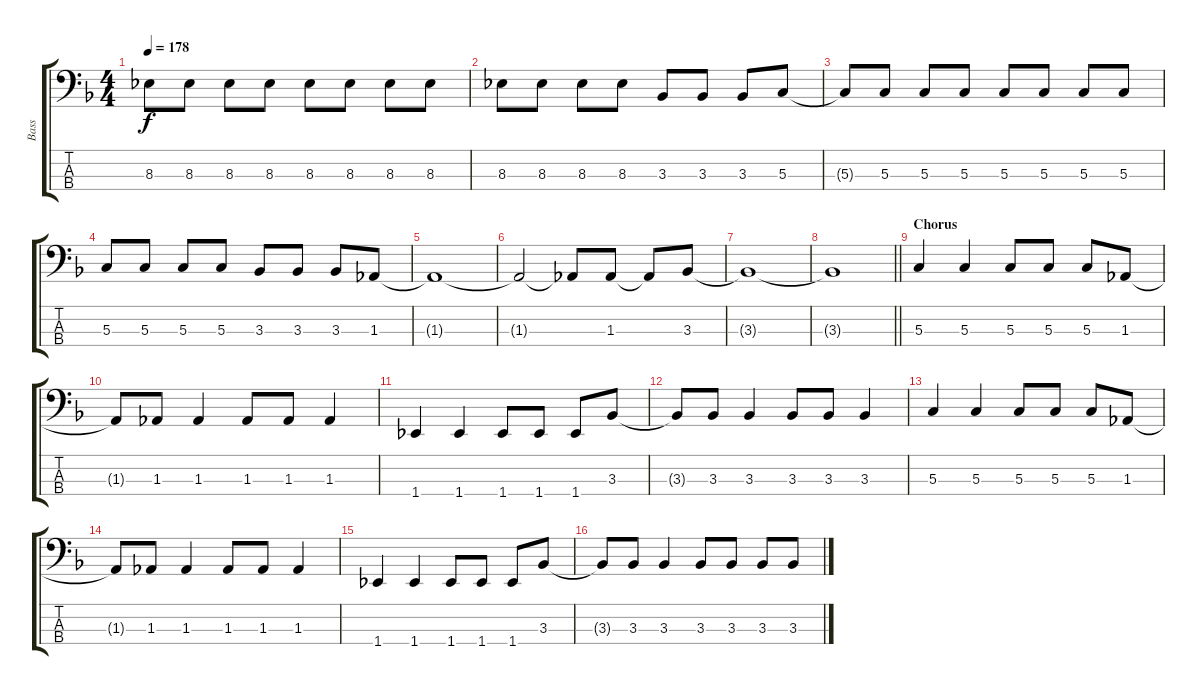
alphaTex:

\track ("Bass" "Bass") {instrument electricbassfinger}
\staff {score tabs}
\tuning (F2 C2 G1 D1) {hide}
\ts (4 4)
\tempo 178
\clef f4
\ks f
8.3{t}.8{dy f} 8.3.8 8.3.8 8.3.8 8.3.8 8.3.8 8.3.8 8.3.8 |
8.3.8 8.3.8 8.3.8 8.3.8 3.3.8 3.3.8 3.3.8 5.3.8 |
5.3{t}.8 5.3.8 5.3.8 5.3.8 5.3.8 5.3.8 5.3.8 5.3.8 |
5.3.8 5.3.8 5.3.8 5.3.8 3.3.8 3.3.8 3.3.8 1.3.8 |
1.3{t}.1 |
1.3{t}.2 1.3{t}.8 1.3.8 1.3{t}.8 3.3.8 |
3.3{t}.1 |
\barLineRight lightlight
3.3{t}.1 |
\section ("" "Chorus")
5.3.4 5.3.4 5.3.8 5.3.8 5.3.8 1.3.8 |
1.3{t}.8 1.3.8 1.3.4 1.3.8 1.3.8 1.3.4 |
1.4.4 1.4.4 1.4.8 1.4.8 1.4.8 3.3.8 |
3.3{t}.8 3.3.8 3.3.4 3.3.8 3.3.8 3.3.4 |
5.3.4 5.3.4 5.3.8 5.3.8 5.3.8 1.3.8 |
1.3{t}.8 1.3.8 1.3.4 1.3.8 1.3.8 1.3.4 |
1.4.4 1.4.4 1.4.8 1.4.8 1.4.8 3.3.8 |
3.3{t}.8 3.3.8 3.3.4 3.3.8 3.3.8 3.3.8 3.3.8
